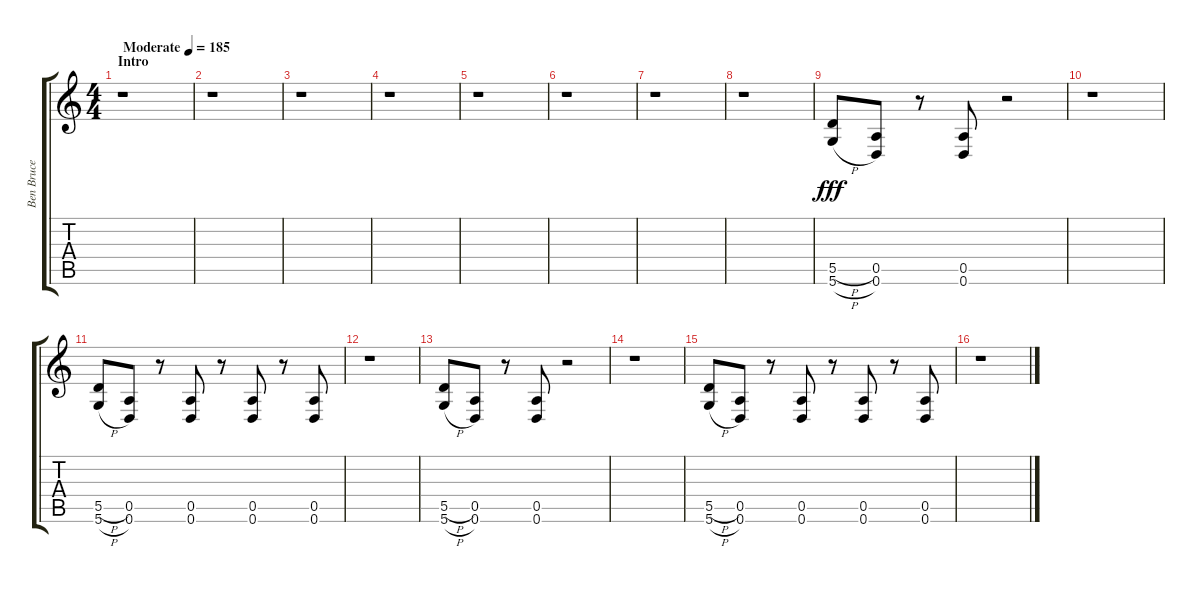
\track ("Ben Bruce" "Ben Bruce") {instrument distortionguitar}
\staff {score tabs}
\tuning (E4 B3 G3 D3 A2 D2) {hide}
\ts (4 4)
\section ("" "Intro")
\tempo (185 "Moderate")
\clef g2
\ks c
r.1{dy fff instrument distortionguitar} |
r.1 |
r.1 |
r.1 |
r.1 |
r.1 |
r.1 |
r.1 |
(5.5{h} 5.6{h}).8 (0.5 0.6).8 r.8 (0.5 0.6).8 r.2 |
r.1 |
(5.5{h} 5.6{h}).8 (0.5 0.6).8 r.8 (0.5 0.6).8 r.8 (0.5 0.6).8 r.8 (0.5 0.6).8 |
r.1 |
(5.5{h} 5.6{h}).8 (0.5 0.6).8 r.8 (0.5 0.6).8 r.2 |
r.1 |
(5.5{h} 5.6{h}).8 (0.5 0.6).8 r.8 (0.5 0.6).8 r.8 (0.5 0.6).8 r.8 (0.5 0.6).8 |
r.1
